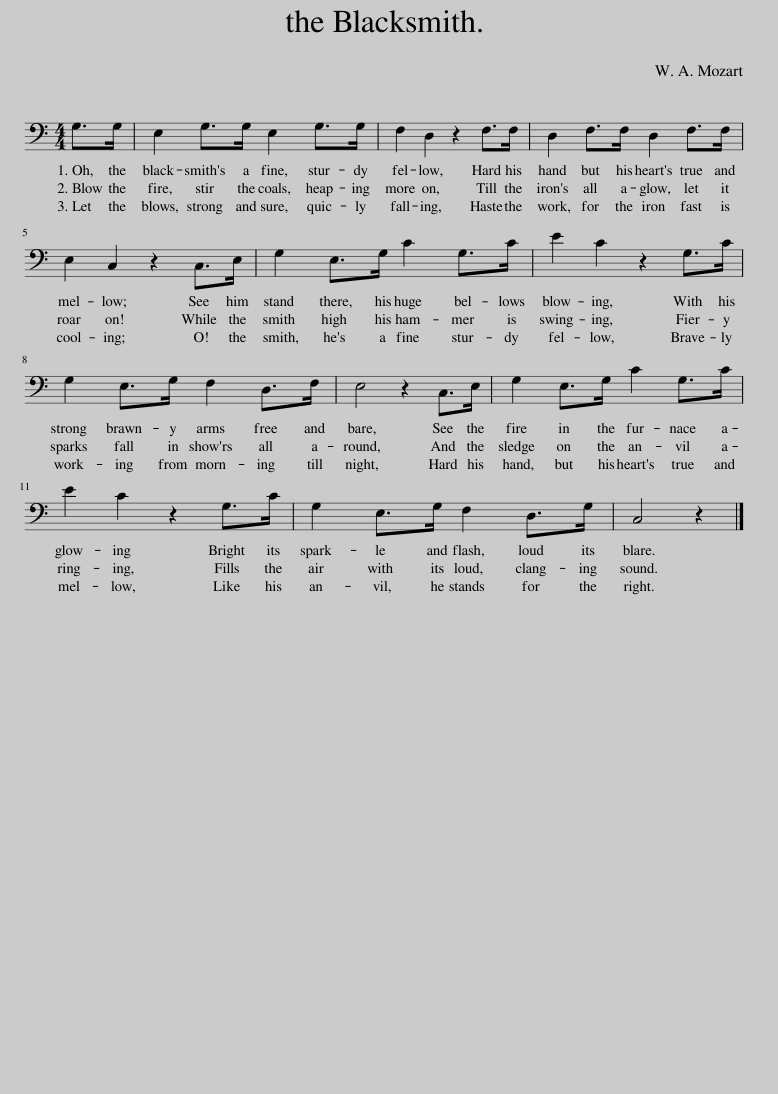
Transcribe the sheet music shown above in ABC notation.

X:1
L:1/8
M:4/4
I:linebreak $
K:C
V:1 bass
V:1
 G,>G, | E,2 G,>G, E,2 G,>G, | F,2 D,2 z2 F,>F, | D,2 F,>F, D,2 F,>F, |$ E,2 C,2 z2 C,>E, | %5
 G,2 E,>G, C2 G,>C | E2 C2 z2 G,>C |$ G,2 E,>G, F,2 D,>F, | E,4 z2 C,>E, | G,2 E,>G, C2 G,>C |$ %10
 E2 C2 z2 G,>C | G,2 E,>G, F,2 D,>G, | C,4 z2 |] %13
